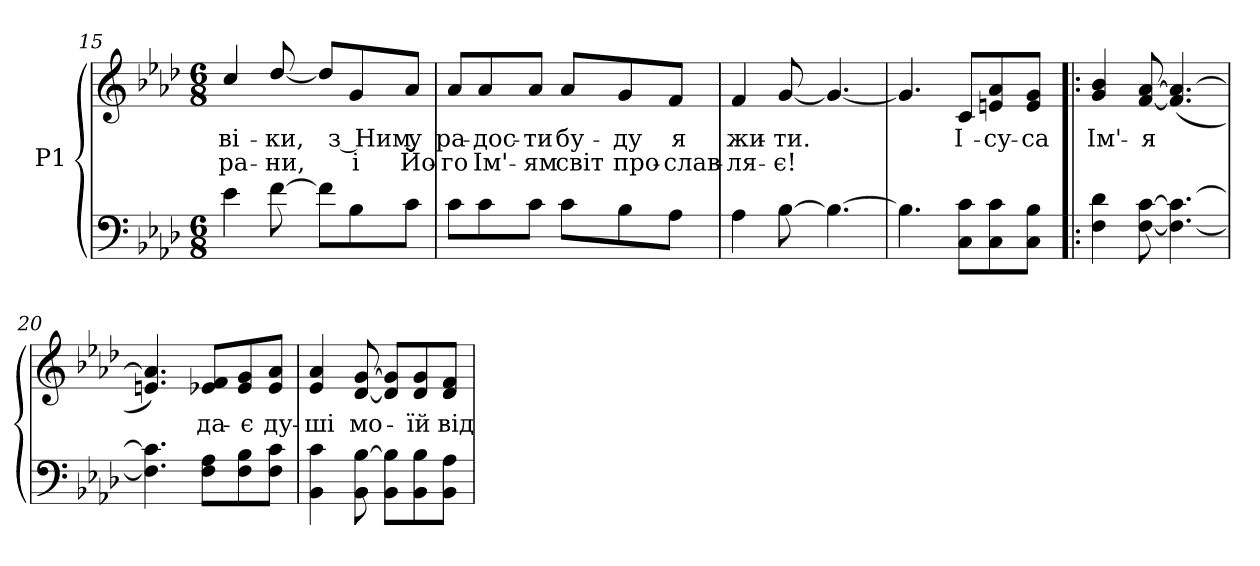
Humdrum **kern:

**kern	**kern	**text	**text
*part1	*part1	*part1	*part1
*staff2	*staff1	*staff1	*staff1
*I"P1	*	*	*
*clefF4	*clefG2	*	*
*k[b-e-a-d-]	*k[b-e-a-d-]	*	*
*f:	*f:	*	*
*M6/8	*M6/8	*	*
=15	=15	=15	=15
!	!	!LO:LY:b:color=#000000	!LO:LY:b:color=#000000
4e-i\	4cci/	-ві-	ра-
!	!	!LO:LY:b:color=#000000	!LO:LY:b:color=#000000
[>8fi\	[<8dd-i/	-ки,	-ни,
8fi\L]	8dd-i/L]	.	.
!	!	!LO:LY:b:color=#000000	!LO:LY:b:color=#000000
8B-i\	8gi/	з Ним	і
!	!	!LO:LY:b:color=#000000	!LO:LY:b:color=#000000
8ci\J	8a-i/J	у	Йо-
=16	=16	=16	=16
!	!	!LO:LY:b:color=#000000	!LO:LY:b:color=#000000
8ci\L	8a-i/L	ра-	-го
!	!	!LO:LY:b:color=#000000	!LO:LY:b:color=#000000
8ci\	8a-i/	-дос-	Ім'-
!	!	!LO:LY:b:color=#000000	!LO:LY:b:color=#000000
8ci\J	8a-i/J	-ти	-ям
!	!	!LO:LY:b:color=#000000	!LO:LY:b:color=#000000
8ci\L	8a-i/L	бу-	світ
!	!	!LO:LY:b:color=#000000	!LO:LY:b:color=#000000
8B-i\	8gi/	-ду	про-
!	!	!LO:LY:b:color=#000000	!LO:LY:b:color=#000000
8A-i\J	8fi/J	я	-слав-
=17	=17	=17	=17
!	!	!LO:LY:b:color=#000000	!LO:LY:b:color=#000000
4A-i\	4fi/	жи-	-ля-
!	!	!LO:LY:b:color=#000000	!LO:LY:b:color=#000000
[>8B-i\	[<8gi/	-ти.	-є!
4.B-i\_>	4.gi/_<	.	.
!!LO:PB:g=z
=18	=18	=18	=18
4.B-i\]	4.gi/]	.	.
!	!	!LO:LY:b:color=#000000	!
8Ci\ 8ciL	8ci/L	І-	.
!	!	!LO:LY:b:color=#000000	!
8Ci\ 8ci	8eni/ 8a-i	-су-	.
!	!	!LO:LY:b:color=#000000	!
8Ci\ 8B-iJ	8ei/ 8giJ	-са	.
=19!|:	=19!|:	=19!|:	=19!|:
!	!	!LO:LY:b:color=#000000	!
4Fi\ 4d-i	4gi/ 4b-i	Ім'-	.
!	!	!LO:LY:b:color=#000000	!
[<8Fi\ [>8ci	[<8fi/ [>8a-i	-я	.
4.Fi\_< 4.ci_>	(4.fi/] 4.a-i_>	.	.
=20	=20	=20	=20
4.Fi\] 4.ci]	4.eni/ 4.a-i])	.	.
!	!	!LO:LY:b:color=#000000	!
8Fi\ 8A-iL	8e-Xi/ 8fiL	да-	.
!	!	!LO:LY:b:color=#000000	!
8Fi\ 8B-i	8e-i/ 8gi	-є	.
!	!	!LO:LY:b:color=#000000	!
8Fi\ 8ciJ	8e-i/ 8a-iJ	ду-	.
=21	=21	=21	=21
!	!	!LO:LY:b:color=#000000	!
4BB-i\ 4ci	4e-i/ 4a-i	-ші	.
!	!	!LO:LY:b:color=#000000	!
8BB-i\ [>8B-i	[<8d-i/ [>8gi	мо-	.
8BB-i\ 8B-i]L	8d-i/] 8gi]L	.	.
!	!	!LO:LY:b:color=#000000	!
8BB-i\ 8B-i	8d-i/ 8gi	-їй	.
!	!	!LO:LY:b:color=#000000	!
8BB-i\ 8A-iJ	8d-i/ 8fiJ	від-	.
=	=	=	=
*-	*-	*-	*-
